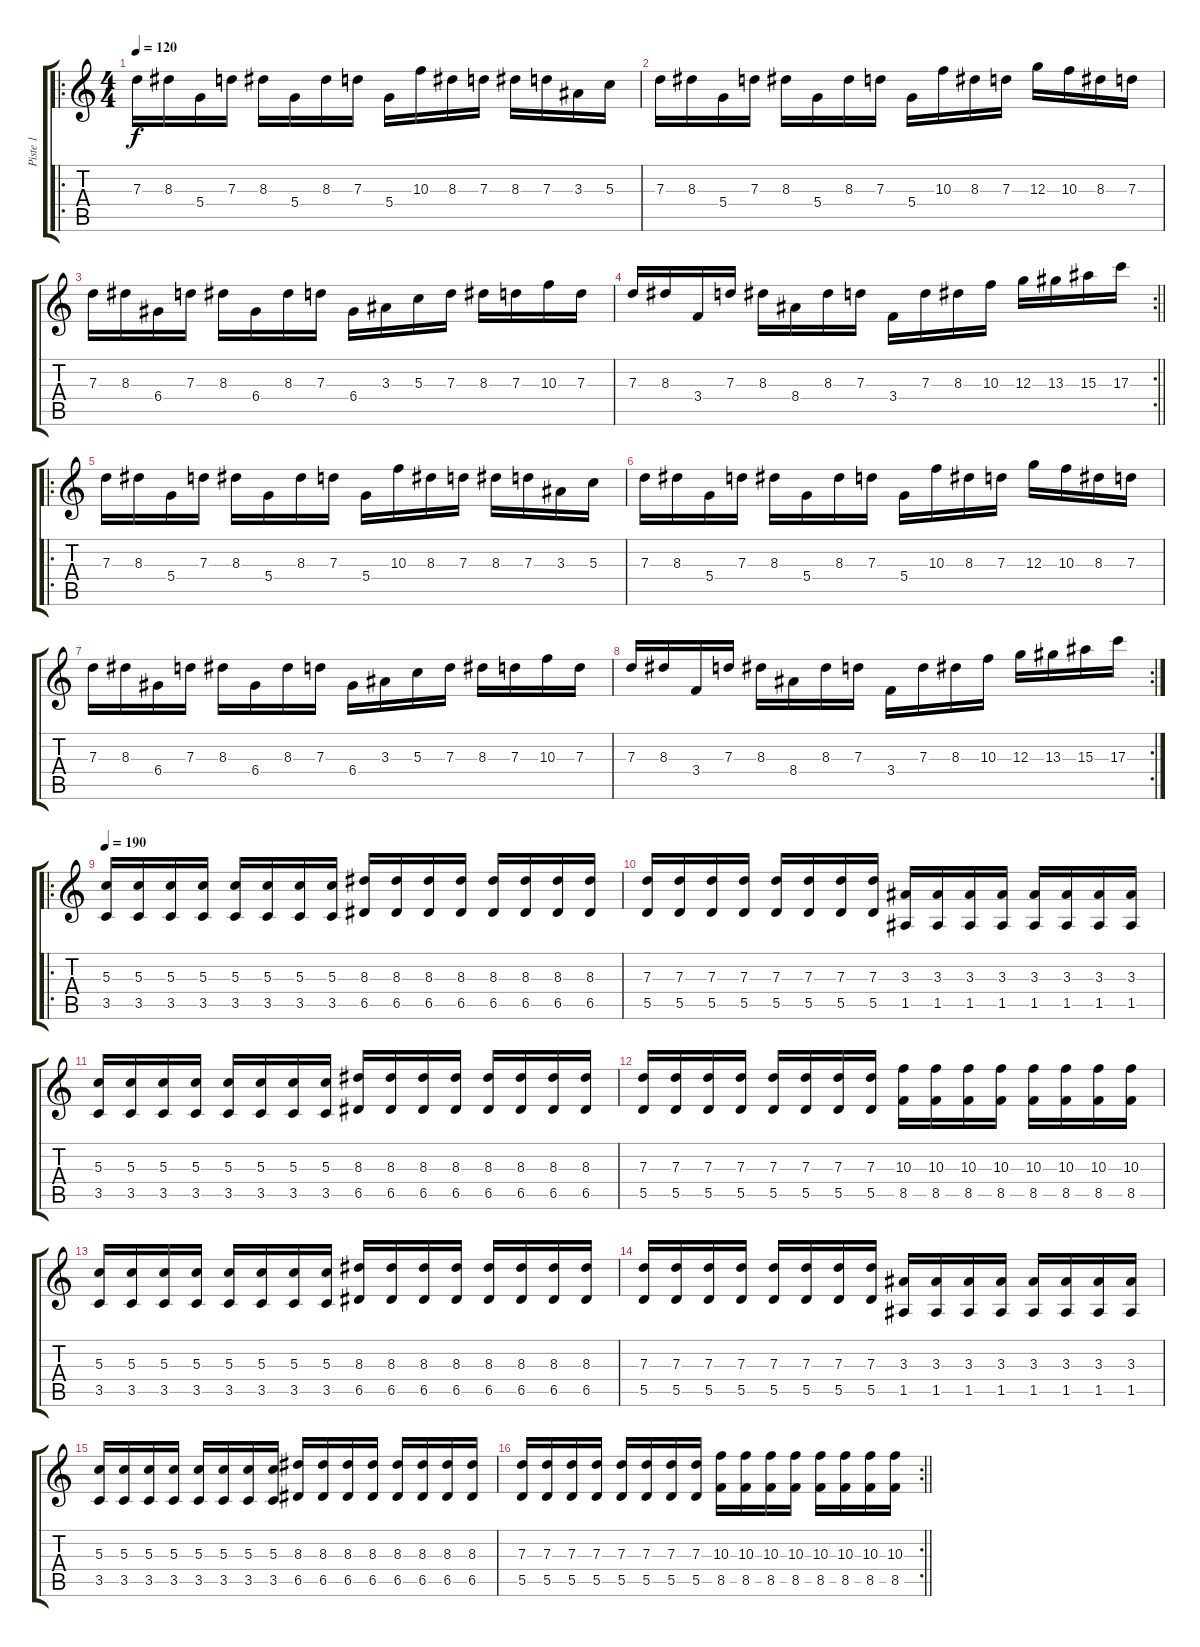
\track ("Piste 1" "Piste 1") {instrument distortionguitar}
\staff {score tabs}
\tuning (E4 B3 G3 D3 A2 D2) {hide}
\ro
\ts (4 4)
\tempo 120
\clef g2
\ks c
7.3.16{dy f} 8.3.16 5.4.16 7.3.16 8.3.16 5.4.16 8.3.16 7.3.16 5.4.16 10.3.16 8.3.16 7.3.16 8.3.16 7.3.16 3.3.16 5.3.16 |
7.3.16 8.3.16 5.4.16 7.3.16 8.3.16 5.4.16 8.3.16 7.3.16 5.4.16 10.3.16 8.3.16 7.3.16 12.3.16 10.3.16 8.3.16 7.3.16 |
7.3.16 8.3.16 6.4.16 7.3.16 8.3.16 6.4.16 8.3.16 7.3.16 6.4.16 3.3.16 5.3.16 7.3.16 8.3.16 7.3.16 10.3.16 7.3.16 |
\rc 2
\barLineRight lightlight
7.3.16 8.3.16 3.4.16 7.3.16 8.3.16 8.4.16 8.3.16 7.3.16 3.4.16 7.3.16 8.3.16 10.3.16 12.3.16 13.3.16 15.3.16 17.3.16 |
\ro
7.3.16 8.3.16 5.4.16 7.3.16 8.3.16 5.4.16 8.3.16 7.3.16 5.4.16 10.3.16 8.3.16 7.3.16 8.3.16 7.3.16 3.3.16 5.3.16 |
7.3.16 8.3.16 5.4.16 7.3.16 8.3.16 5.4.16 8.3.16 7.3.16 5.4.16 10.3.16 8.3.16 7.3.16 12.3.16 10.3.16 8.3.16 7.3.16 |
7.3.16 8.3.16 6.4.16 7.3.16 8.3.16 6.4.16 8.3.16 7.3.16 6.4.16 3.3.16 5.3.16 7.3.16 8.3.16 7.3.16 10.3.16 7.3.16 |
\rc 2
7.3.16 8.3.16 3.4.16 7.3.16 8.3.16 8.4.16 8.3.16 7.3.16 3.4.16 7.3.16 8.3.16 10.3.16 12.3.16 13.3.16 15.3.16 17.3.16 |
\ro
\tempo 190
(5.3 3.5).16 (5.3 3.5).16 (5.3 3.5).16 (5.3 3.5).16 (5.3 3.5).16 (5.3 3.5).16 (5.3 3.5).16 (5.3 3.5).16 (8.3 6.5).16 (8.3 6.5).16 (8.3 6.5).16 (8.3 6.5).16 (8.3 6.5).16 (8.3 6.5).16 (8.3 6.5).16 (8.3 6.5).16 |
(7.3 5.5).16 (7.3 5.5).16 (7.3 5.5).16 (7.3 5.5).16 (7.3 5.5).16 (7.3 5.5).16 (7.3 5.5).16 (7.3 5.5).16 (3.3 1.5).16 (3.3 1.5).16 (3.3 1.5).16 (3.3 1.5).16 (3.3 1.5).16 (3.3 1.5).16 (3.3 1.5).16 (3.3 1.5).16 |
(5.3 3.5).16 (5.3 3.5).16 (5.3 3.5).16 (5.3 3.5).16 (5.3 3.5).16 (5.3 3.5).16 (5.3 3.5).16 (5.3 3.5).16 (8.3 6.5).16 (8.3 6.5).16 (8.3 6.5).16 (8.3 6.5).16 (8.3 6.5).16 (8.3 6.5).16 (8.3 6.5).16 (8.3 6.5).16 |
(7.3 5.5).16 (7.3 5.5).16 (7.3 5.5).16 (7.3 5.5).16 (7.3 5.5).16 (7.3 5.5).16 (7.3 5.5).16 (7.3 5.5).16 (10.3 8.5).16 (10.3 8.5).16 (10.3 8.5).16 (10.3 8.5).16 (10.3 8.5).16 (10.3 8.5).16 (10.3 8.5).16 (10.3 8.5).16 |
(5.3 3.5).16 (5.3 3.5).16 (5.3 3.5).16 (5.3 3.5).16 (5.3 3.5).16 (5.3 3.5).16 (5.3 3.5).16 (5.3 3.5).16 (8.3 6.5).16 (8.3 6.5).16 (8.3 6.5).16 (8.3 6.5).16 (8.3 6.5).16 (8.3 6.5).16 (8.3 6.5).16 (8.3 6.5).16 |
(7.3 5.5).16 (7.3 5.5).16 (7.3 5.5).16 (7.3 5.5).16 (7.3 5.5).16 (7.3 5.5).16 (7.3 5.5).16 (7.3 5.5).16 (3.3 1.5).16 (3.3 1.5).16 (3.3 1.5).16 (3.3 1.5).16 (3.3 1.5).16 (3.3 1.5).16 (3.3 1.5).16 (3.3 1.5).16 |
(5.3 3.5).16 (5.3 3.5).16 (5.3 3.5).16 (5.3 3.5).16 (5.3 3.5).16 (5.3 3.5).16 (5.3 3.5).16 (5.3 3.5).16 (8.3 6.5).16 (8.3 6.5).16 (8.3 6.5).16 (8.3 6.5).16 (8.3 6.5).16 (8.3 6.5).16 (8.3 6.5).16 (8.3 6.5).16 |
\rc 2
\barLineRight lightlight
(7.3 5.5).16 (7.3 5.5).16 (7.3 5.5).16 (7.3 5.5).16 (7.3 5.5).16 (7.3 5.5).16 (7.3 5.5).16 (7.3 5.5).16 (10.3 8.5).16 (10.3 8.5).16 (10.3 8.5).16 (10.3 8.5).16 (10.3 8.5).16 (10.3 8.5).16 (10.3 8.5).16 (10.3 8.5).16
